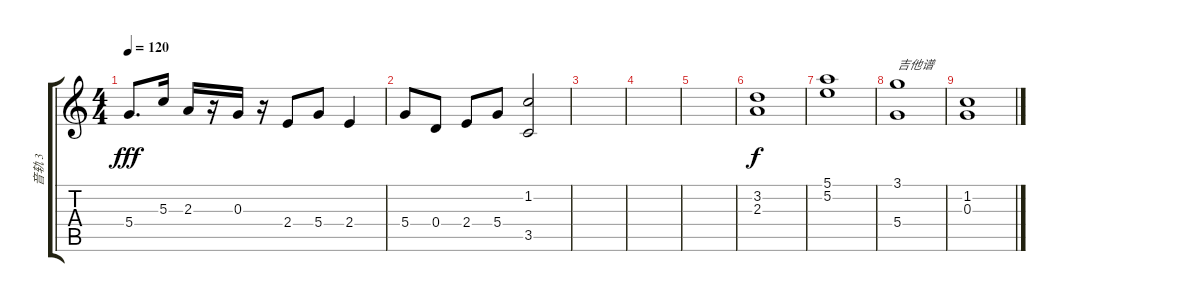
\track ("音轨 3" "音轨 3") {instrument overdrivenguitar}
\staff {score tabs}
\tuning (E4 B3 G3 D3 A2 E2) {hide}
\ts (4 4)
\tempo 120
\clef g2
\ks c
5.4.8{d dy fff} 5.3.16 2.3.16 r.16 0.3.16 r.16 2.4.8 5.4.8 2.4.4 |
5.4.8 0.4.8 2.4.8 5.4.8 (1.2 3.5).2 |
|
|
|
(3.2 2.3).1{dy f} |
(5.1 5.2).1 |
(3.1 5.4).1{txt "吉他谱"} |
(1.2 0.3).1
